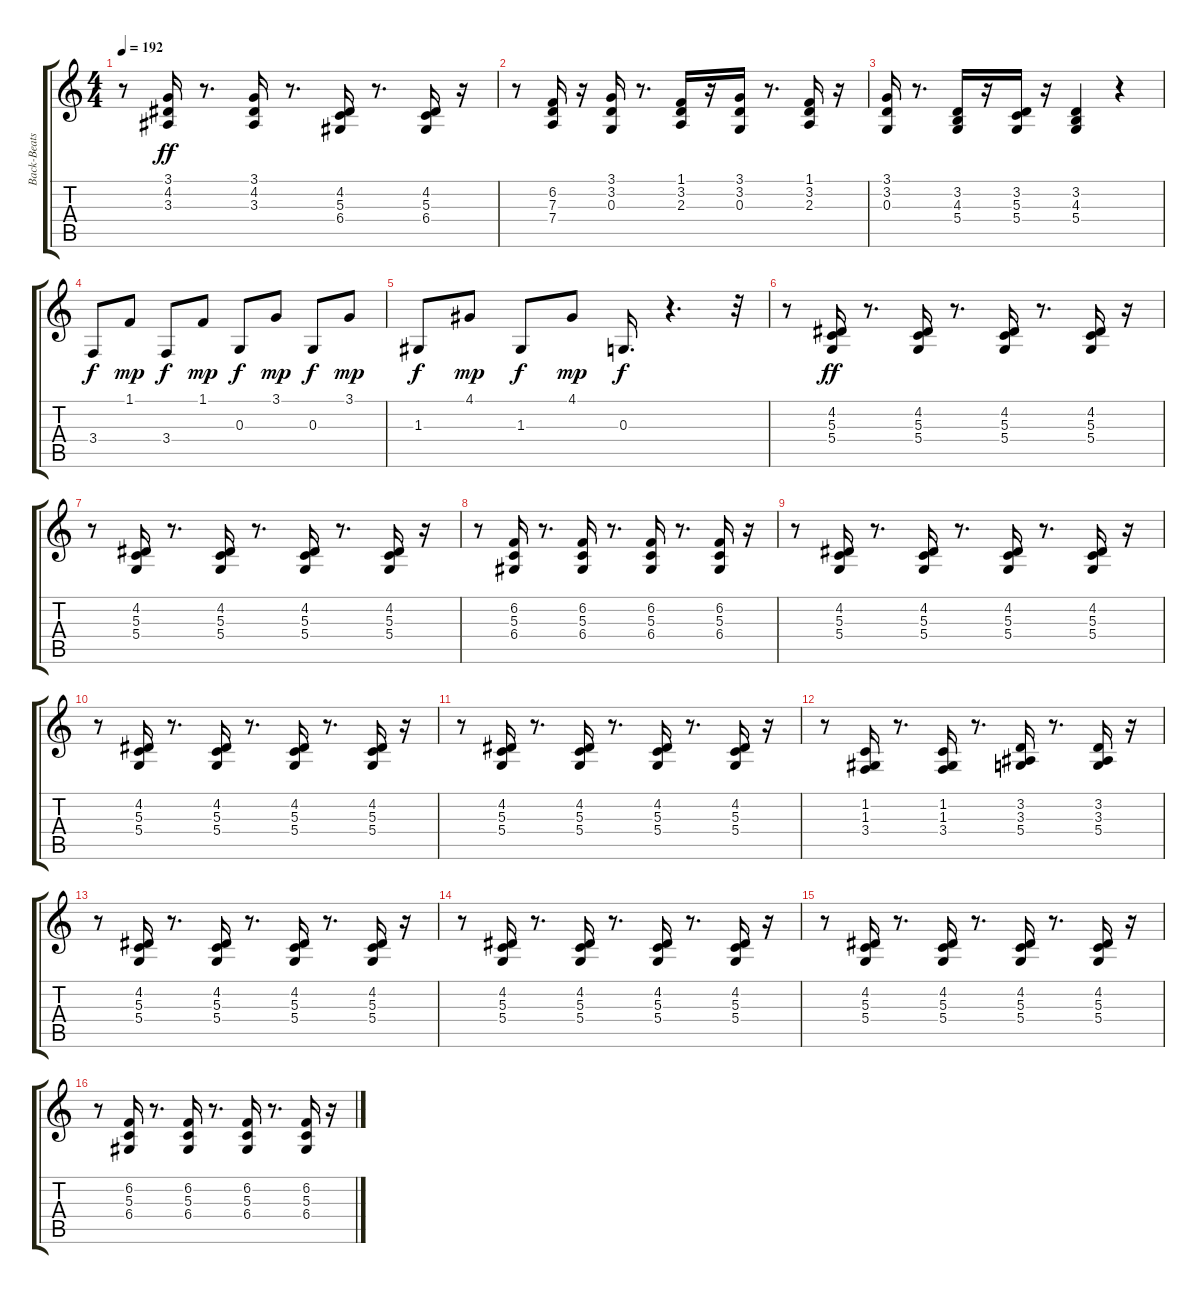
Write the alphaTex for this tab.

\track ("Back-Beats" "Back-Beats") {instrument trombone}
\staff {score tabs}
\tuning (E4 B3 G3 D3 A2 E2) {hide}
\ts (4 4)
\tempo 192
\clef g2
\ks c
r.8{dy ff} (3.1 4.2 3.3).16 r.8{d} (3.1 4.2 3.3).16 r.8{d} (4.2 5.3 6.4).16 r.8{d} (4.2 5.3 6.4).16 r.16 |
r.8 (6.2 7.3 7.4).16 r.16 (3.1 3.2 0.3).16 r.8{d} (1.1 3.2 2.3).16 r.16 (3.1 3.2 0.3).16 r.8{d} (1.1 3.2 2.3).16 r.16 |
(3.1 3.2 0.3).16 r.8{d} (3.2 4.3 5.4).16 r.16 (3.2 5.3 5.4).16 r.16 (3.2 4.3 5.4).4 r.4 |
3.4.8{dy f} 1.1.8{dy mp} 3.4.8{dy f} 1.1.8{dy mp} 0.3.8{dy f} 3.1.8{dy mp} 0.3.8{dy f} 3.1.8{dy mp} |
1.3.8{dy f} 4.1.8{dy mp} 1.3.8{dy f} 4.1.8{dy mp} 0.3.16{d dy f} r.4{d} r.32 |
r.8 (4.2 5.3 5.4).16{dy ff} r.8{d} (4.2 5.3 5.4).16 r.8{d} (4.2 5.3 5.4).16 r.8{d} (4.2 5.3 5.4).16 r.16 |
r.8 (4.2 5.3 5.4).16 r.8{d} (4.2 5.3 5.4).16 r.8{d} (4.2 5.3 5.4).16 r.8{d} (4.2 5.3 5.4).16 r.16 |
r.8 (6.2 5.3 6.4).16 r.8{d} (6.2 5.3 6.4).16 r.8{d} (6.2 5.3 6.4).16 r.8{d} (6.2 5.3 6.4).16 r.16 |
r.8 (4.2 5.3 5.4).16 r.8{d} (4.2 5.3 5.4).16 r.8{d} (4.2 5.3 5.4).16 r.8{d} (4.2 5.3 5.4).16 r.16 |
r.8 (4.2 5.3 5.4).16 r.8{d} (4.2 5.3 5.4).16 r.8{d} (4.2 5.3 5.4).16 r.8{d} (4.2 5.3 5.4).16 r.16 |
r.8 (4.2 5.3 5.4).16 r.8{d} (4.2 5.3 5.4).16 r.8{d} (4.2 5.3 5.4).16 r.8{d} (4.2 5.3 5.4).16 r.16 |
r.8 (1.2 1.3 3.4).16 r.8{d} (1.2 1.3 3.4).16 r.8{d} (3.2 3.3 5.4).16 r.8{d} (3.2 3.3 5.4).16 r.16 |
r.8 (4.2 5.3 5.4).16 r.8{d} (4.2 5.3 5.4).16 r.8{d} (4.2 5.3 5.4).16 r.8{d} (4.2 5.3 5.4).16 r.16 |
r.8 (4.2 5.3 5.4).16 r.8{d} (4.2 5.3 5.4).16 r.8{d} (4.2 5.3 5.4).16 r.8{d} (4.2 5.3 5.4).16 r.16 |
r.8 (4.2 5.3 5.4).16 r.8{d} (4.2 5.3 5.4).16 r.8{d} (4.2 5.3 5.4).16 r.8{d} (4.2 5.3 5.4).16 r.16 |
r.8 (6.2 5.3 6.4).16 r.8{d} (6.2 5.3 6.4).16 r.8{d} (6.2 5.3 6.4).16 r.8{d} (6.2 5.3 6.4).16 r.16
